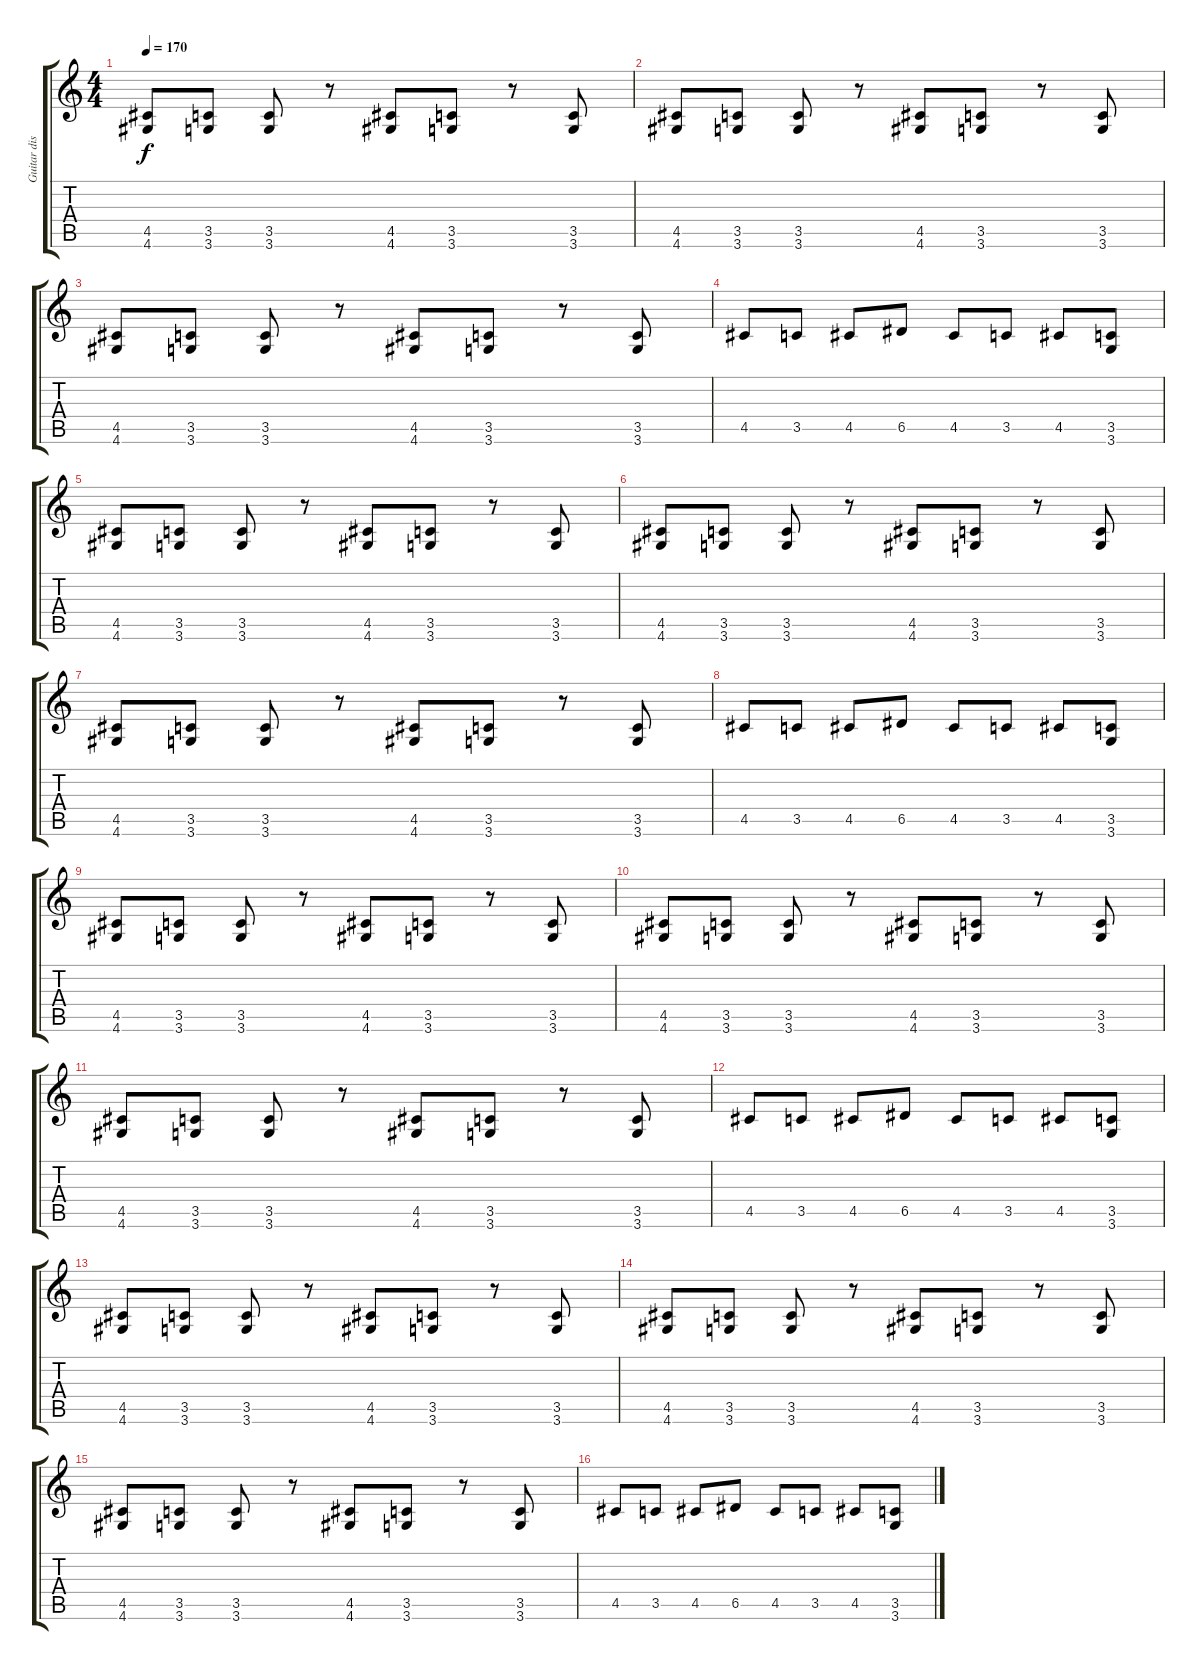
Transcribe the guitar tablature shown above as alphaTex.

\track ("Guitar dist 2" "Guitar dis") {instrument distortionguitar}
\staff {score tabs}
\tuning (E4 B3 G3 D3 A2 E2) {hide}
\ts (4 4)
\tempo 170
\clef g2
\ks c
(4.5 4.6).8{dy f} (3.5 3.6).8 (3.5 3.6).8 r.8 (4.5 4.6).8 (3.5 3.6).8 r.8 (3.5 3.6).8 |
(4.5 4.6).8 (3.5 3.6).8 (3.5 3.6).8 r.8 (4.5 4.6).8 (3.5 3.6).8 r.8 (3.5 3.6).8 |
(4.5 4.6).8 (3.5 3.6).8 (3.5 3.6).8 r.8 (4.5 4.6).8 (3.5 3.6).8 r.8 (3.5 3.6).8 |
4.5.8 3.5.8 4.5.8 6.5.8 4.5.8 3.5.8 4.5.8 (3.5 3.6).8 |
(4.5 4.6).8 (3.5 3.6).8 (3.5 3.6).8 r.8 (4.5 4.6).8 (3.5 3.6).8 r.8 (3.5 3.6).8 |
(4.5 4.6).8 (3.5 3.6).8 (3.5 3.6).8 r.8 (4.5 4.6).8 (3.5 3.6).8 r.8 (3.5 3.6).8 |
(4.5 4.6).8 (3.5 3.6).8 (3.5 3.6).8 r.8 (4.5 4.6).8 (3.5 3.6).8 r.8 (3.5 3.6).8 |
4.5.8 3.5.8 4.5.8 6.5.8 4.5.8 3.5.8 4.5.8 (3.5 3.6).8 |
(4.5 4.6).8 (3.5 3.6).8 (3.5 3.6).8 r.8 (4.5 4.6).8 (3.5 3.6).8 r.8 (3.5 3.6).8 |
(4.5 4.6).8 (3.5 3.6).8 (3.5 3.6).8 r.8 (4.5 4.6).8 (3.5 3.6).8 r.8 (3.5 3.6).8 |
(4.5 4.6).8 (3.5 3.6).8 (3.5 3.6).8 r.8 (4.5 4.6).8 (3.5 3.6).8 r.8 (3.5 3.6).8 |
4.5.8 3.5.8 4.5.8 6.5.8 4.5.8 3.5.8 4.5.8 (3.5 3.6).8 |
(4.5 4.6).8 (3.5 3.6).8 (3.5 3.6).8 r.8 (4.5 4.6).8 (3.5 3.6).8 r.8 (3.5 3.6).8 |
(4.5 4.6).8 (3.5 3.6).8 (3.5 3.6).8 r.8 (4.5 4.6).8 (3.5 3.6).8 r.8 (3.5 3.6).8 |
(4.5 4.6).8 (3.5 3.6).8 (3.5 3.6).8 r.8 (4.5 4.6).8 (3.5 3.6).8 r.8 (3.5 3.6).8 |
4.5.8 3.5.8 4.5.8 6.5.8 4.5.8 3.5.8 4.5.8 (3.5 3.6).8
